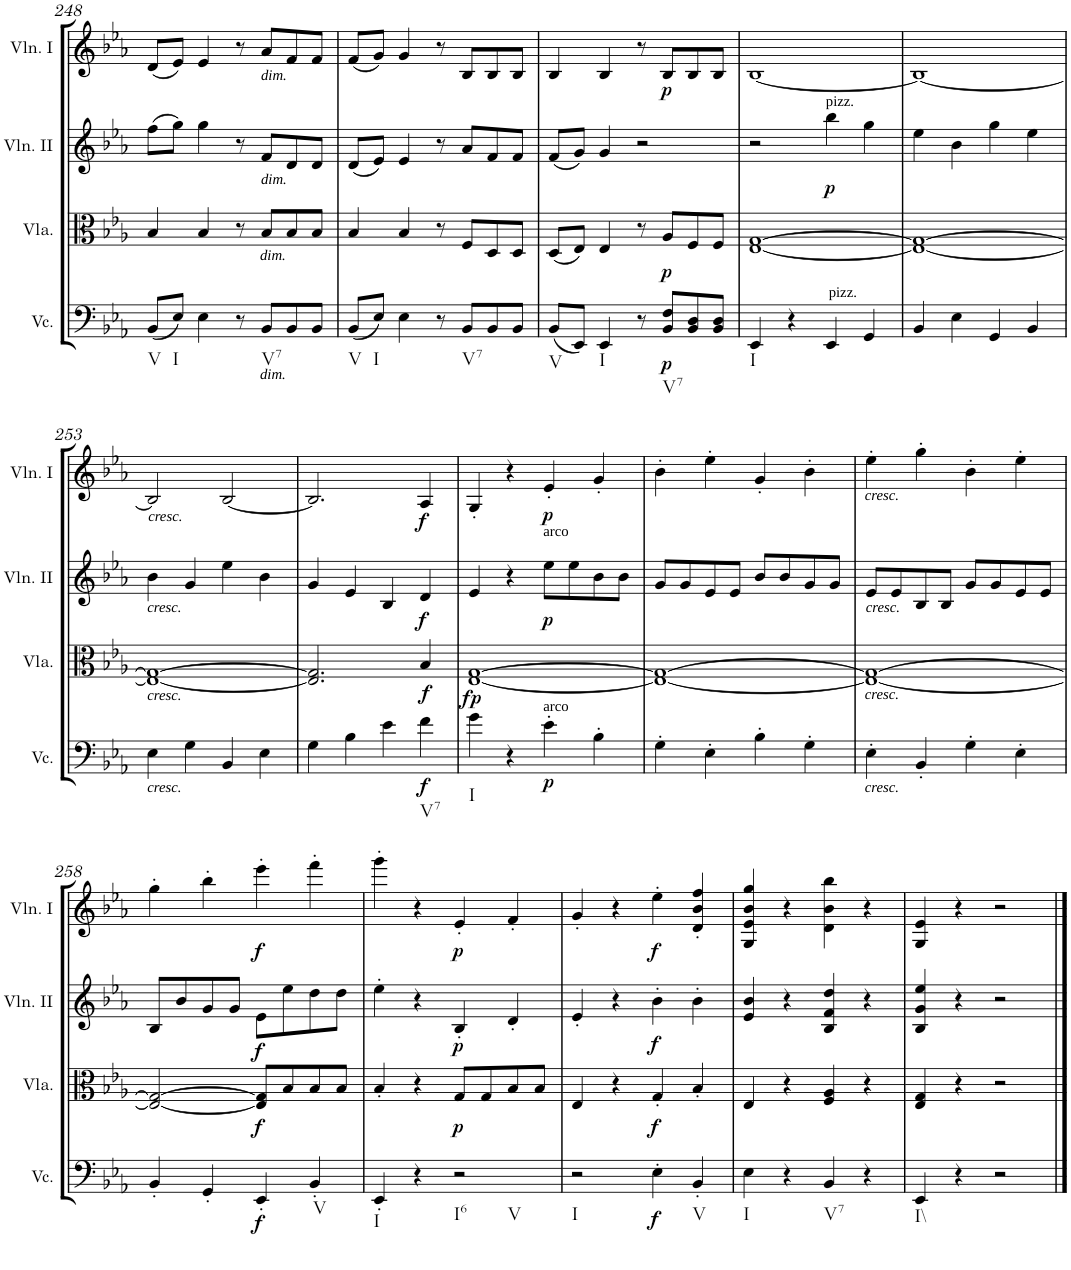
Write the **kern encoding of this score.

**kern	**dynam	**kern	**dynam	**kern	**dynam	**kern	**dynam
*part4	*part4	*part3	*part3	*part2	*part2	*part1	*part1
*staff4	*staff4	*staff3	*staff3	*staff2	*staff2	*staff1	*staff1
*I"Violoncello	*	*I"Viola	*	*I"Violin II	*	*I"Violin I	*
*I'Vc.	*	*I'Vla.	*	*I'Vln. II	*	*I'Vln. I	*
!!LO:PB:g=z
*clefF4	*	*clefC3	*	*clefG2	*	*clefG2	*
*k[b-e-a-]	*	*k[b-e-a-]	*	*k[b-e-a-]	*	*k[b-e-a-]	*
*E-:	*	*E-:	*	*E-:	*	*E-:	*
*M4/4	*	*M4/4	*	*M4/4	*	*M4/4	*
*met(c)	*	*met(c)	*	*met(c)	*	*met(c)	*
=248	=248	=248	=248	=248	=248	=248	=248
!LO:TX:b:t=V	!	!	!	!	!	!	!
(8BB-/L	.	4B-/	.	(8ff\L	.	(8d/L	.
!LO:TX:b:t=I	!	!	!	!	!	!	!
8E-/J)	.	.	.	8gg\J)	.	8e-/J)	.
4E-\	.	4B-/	.	4gg\	.	4e-/	.
8r	.	8r	.	8r	.	8r	.
!	!	!	!	!	!	!LO:TX:b:i:t=dim.	!
!	!	!	!	!LO:TX:b:i:t=dim.	!	!	!
!	!	!LO:TX:b:i:t=dim.	!	!	!	!	!
!LO:TX:b:i:t=dim.	!	!	!	!	!	!	!
!LO:TX:b:t=V7	!	!	!	!	!	!	!
8BB-/L	.	8B-/L	.	8f/L	.	8a-/L	.
8BB-/	.	8B-/	.	8d/	.	8f/	.
8BB-/J	.	8B-/J	.	8d/J	.	8f/J	.
=249	=249	=249	=249	=249	=249	=249	=249
!LO:TX:b:t=V	!	!	!	!	!	!	!
(8BB-/L	.	4B-/	.	(8d/L	.	(8f/L	.
!LO:TX:b:t=I	!	!	!	!	!	!	!
8E-/J)	.	.	.	8e-/J)	.	8g/J)	.
4E-\	.	4B-/	.	4e-/	.	4g/	.
8r	.	8r	.	8r	.	8r	.
!LO:TX:b:t=V7	!	!	!	!	!	!	!
8BB-/L	.	8F/L	.	8a-/L	.	8B-/L	.
8BB-/	.	8D/	.	8f/	.	8B-/	.
8BB-/J	.	8D/J	.	8f/J	.	8B-/J	.
=250	=250	=250	=250	=250	=250	=250	=250
!LO:TX:b:t=V	!	!	!	!	!	!	!
(8BB-/L	.	(8D/L	.	(8f/L	.	4B-/	.
8EE-/J)	.	8E-/J)	.	8g/J)	.	.	.
!LO:TX:b:t=I	!	!	!	!	!	!	!
4EE-/	.	4E-/	.	4g/	.	4B-/	.
8r	.	8r	.	2r	.	8r	.
!LO:TX:b:t=V7	!	!	!	!	!	!	!
!	!LO:DY:b	!	!LO:DY:b	!	!	!	!LO:DY:b
8BB-/ 8F/L	p	8A-/L	p	.	.	8B-/L	p
8BB-/ 8D/	.	8F/	.	.	.	8B-/	.
8BB-/ 8D/J	.	8F/J	.	.	.	8B-/J	.
=251	=251	=251	=251	=251	=251	=251	=251
!LO:TX:b:t=I	!	!	!	!	!	!	!
4EE-/	.	[1E- [1G	.	2r	.	[1B-	.
4r	.	.	.	.	.	.	.
!	!	!	!	!LO:TX:a:t=pizz.	!	!	!
!LO:TX:a:t=pizz.	!	!	!	!	!	!	!
!	!	!	!	!	!LO:DY:b	!	!
4EE-/	.	.	.	4bb-\	p	.	.
4GG/	.	.	.	4gg\	.	.	.
=252	=252	=252	=252	=252	=252	=252	=252
4BB-/	.	1E-_ 1G_	.	4ee-\	.	1B-_	.
4E-\	.	.	.	4b-\	.	.	.
4GG/	.	.	.	4gg\	.	.	.
4BB-/	.	.	.	4ee-\	.	.	.
!!LO:LB:g=z
=253	=253	=253	=253	=253	=253	=253	=253
!	!	!	!	!	!	!LO:TX:b:i:t=cresc.	!
!	!	!	!	!LO:TX:b:i:t=cresc.	!	!	!
!	!	!LO:TX:b:i:t=cresc.	!	!	!	!	!
!LO:TX:b:i:t=cresc.	!	!	!	!	!	!	!
4E-\	.	1E-_ 1G_	.	4b-\	.	2B-/]	.
4G\	.	.	.	4g/	.	.	.
4BB-/	.	.	.	4ee-\	.	[2B-/	.
4E-\	.	.	.	4b-\	.	.	.
=254	=254	=254	=254	=254	=254	=254	=254
4G\	.	2.E-/] 2.G/]	.	4g/	.	2.B-/]	.
4B-\	.	.	.	4e-/	.	.	.
4e-\	.	.	.	4B-/	.	.	.
!LO:TX:b:t=V7	!	!	!	!	!	!	!
!	!LO:DY:b	!	!LO:DY:b	!	!LO:DY:b	!	!LO:DY:b
4f\	f	4B-/	f	4d/	f	4A-/	f
=255	=255	=255	=255	=255	=255	=255	=255
!LO:TX:b:t=I	!	!	!	!	!	!	!
!	!	!	!LO:DY:b	!	!	!	!
4g\	.	[1E- [1G	fp	4e-/	.	4G'/	.
4r	.	.	.	4r	.	4r	.
!	!	!	!	!LO:TX:a:t=arco	!	!	!
!LO:TX:a:t=arco	!	!	!	!	!	!	!
!	!LO:DY:b	!	!	!	!LO:DY:b	!	!LO:DY:b
4e-'\	p	.	.	8ee-\L	p	4e-'/	p
.	.	.	.	8ee-\	.	.	.
4B-'\	.	.	.	8b-\	.	4g'/	.
.	.	.	.	8b-\J	.	.	.
=256	=256	=256	=256	=256	=256	=256	=256
4G'\	.	1E-_ 1G_	.	8g/L	.	4b-'\	.
.	.	.	.	8g/	.	.	.
4E-'\	.	.	.	8e-/	.	4ee-'\	.
.	.	.	.	8e-/J	.	.	.
4B-'\	.	.	.	8b-/L	.	4g'/	.
.	.	.	.	8b-/	.	.	.
4G'\	.	.	.	8g/	.	4b-'\	.
.	.	.	.	8g/J	.	.	.
=257	=257	=257	=257	=257	=257	=257	=257
!	!	!	!	!	!	!LO:TX:b:i:t=cresc.	!
!	!	!	!	!LO:TX:b:i:t=cresc.	!	!	!
!	!	!LO:TX:b:i:t=cresc.	!	!	!	!	!
!LO:TX:b:i:t=cresc.	!	!	!	!	!	!	!
4E-'\	.	1E-_ 1G_	.	8e-/L	.	4ee-'\	.
.	.	.	.	8e-/	.	.	.
4BB-'/	.	.	.	8B-/	.	4gg'\	.
.	.	.	.	8B-/J	.	.	.
4G'\	.	.	.	8g/L	.	4b-'\	.
.	.	.	.	8g/	.	.	.
4E-'\	.	.	.	8e-/	.	4ee-'\	.
.	.	.	.	8e-/J	.	.	.
!!LO:LB:g=z
=258	=258	=258	=258	=258	=258	=258	=258
4BB-'/	.	2E-/_ 2G/_	.	8B-/L	.	4gg'\	.
.	.	.	.	8b-/	.	.	.
4GG'/	.	.	.	8g/	.	4bb-'\	.
.	.	.	.	8g/J	.	.	.
!	!LO:DY:b	!	!LO:DY:b	!	!LO:DY:b	!	!LO:DY:b
4EE-'/	f	8E-/] 8G/]L	f	8e-\L	f	4eee-'\	f
.	.	8B-/	.	8ee-\	.	.	.
!LO:TX:b:t=V	!	!	!	!	!	!	!
4BB-'/	.	8B-/	.	8dd\	.	4fff'\	.
.	.	8B-/J	.	8dd\J	.	.	.
=259	=259	=259	=259	=259	=259	=259	=259
!LO:TX:b:t=I	!	!	!	!	!	!	!
4EE-'/	.	4B-'/	.	4ee-'\	.	4ggg'\	.
4r	.	4r	.	4r	.	4r	.
!LO:TX:b:t=I6	!	!	!	!	!	!	!
!LO:TX:b:t=V	!	!	!	!	!	!	!
!	!	!	!LO:DY:b	!	!LO:DY:b	!	!LO:DY:b
2r	.	8G/L	p	4B-'/	p	4e-'/	p
.	.	8G/	.	.	.	.	.
.	.	8B-/	.	4d'/	.	4f'/	.
.	.	8B-/J	.	.	.	.	.
=260	=260	=260	=260	=260	=260	=260	=260
!LO:TX:b:t=I	!	!	!	!	!	!	!
2r	.	4E-/	.	4e-'/	.	4g'/	.
.	.	4r	.	4r	.	4r	.
!	!LO:DY:b	!	!LO:DY:b	!	!LO:DY:b	!	!LO:DY:b
4E-'\	f	4G'/	f	4b-'\	f	4ee-'\	f
!LO:TX:b:t=V	!	!	!	!	!	!	!
4BB-'/	.	4B-'/	.	4b-'\	.	4d/' 4b-/' 4ff/'	.
=261	=261	=261	=261	=261	=261	=261	=261
!LO:TX:b:t=I	!	!	!	!	!	!	!
4E-\	.	4E-/	.	4e-/ 4b-/	.	4G/ 4e-/ 4b-/ 4gg/	.
4r	.	4r	.	4r	.	4r	.
!LO:TX:b:t=V7	!	!	!	!	!	!	!
4BB-/	.	4F/ 4A-/	.	4B-/ 4f/ 4dd/	.	4d\ 4b-\ 4bb-\	.
4r	.	4r	.	4r	.	4r	.
=262	=262	=262	=262	=262	=262	=262	=262
!LO:TX:b:t=I\\	!	!	!	!	!	!	!
4EE-/	.	4E-/ 4G/	.	4B-/ 4g/ 4ee-/	.	4G/ 4e-/	.
4r	.	4r	.	4r	.	4r	.
2r	.	2r	.	2r	.	2r	.
==	==	==	==	==	==	==	==
*-	*-	*-	*-	*-	*-	*-	*-
